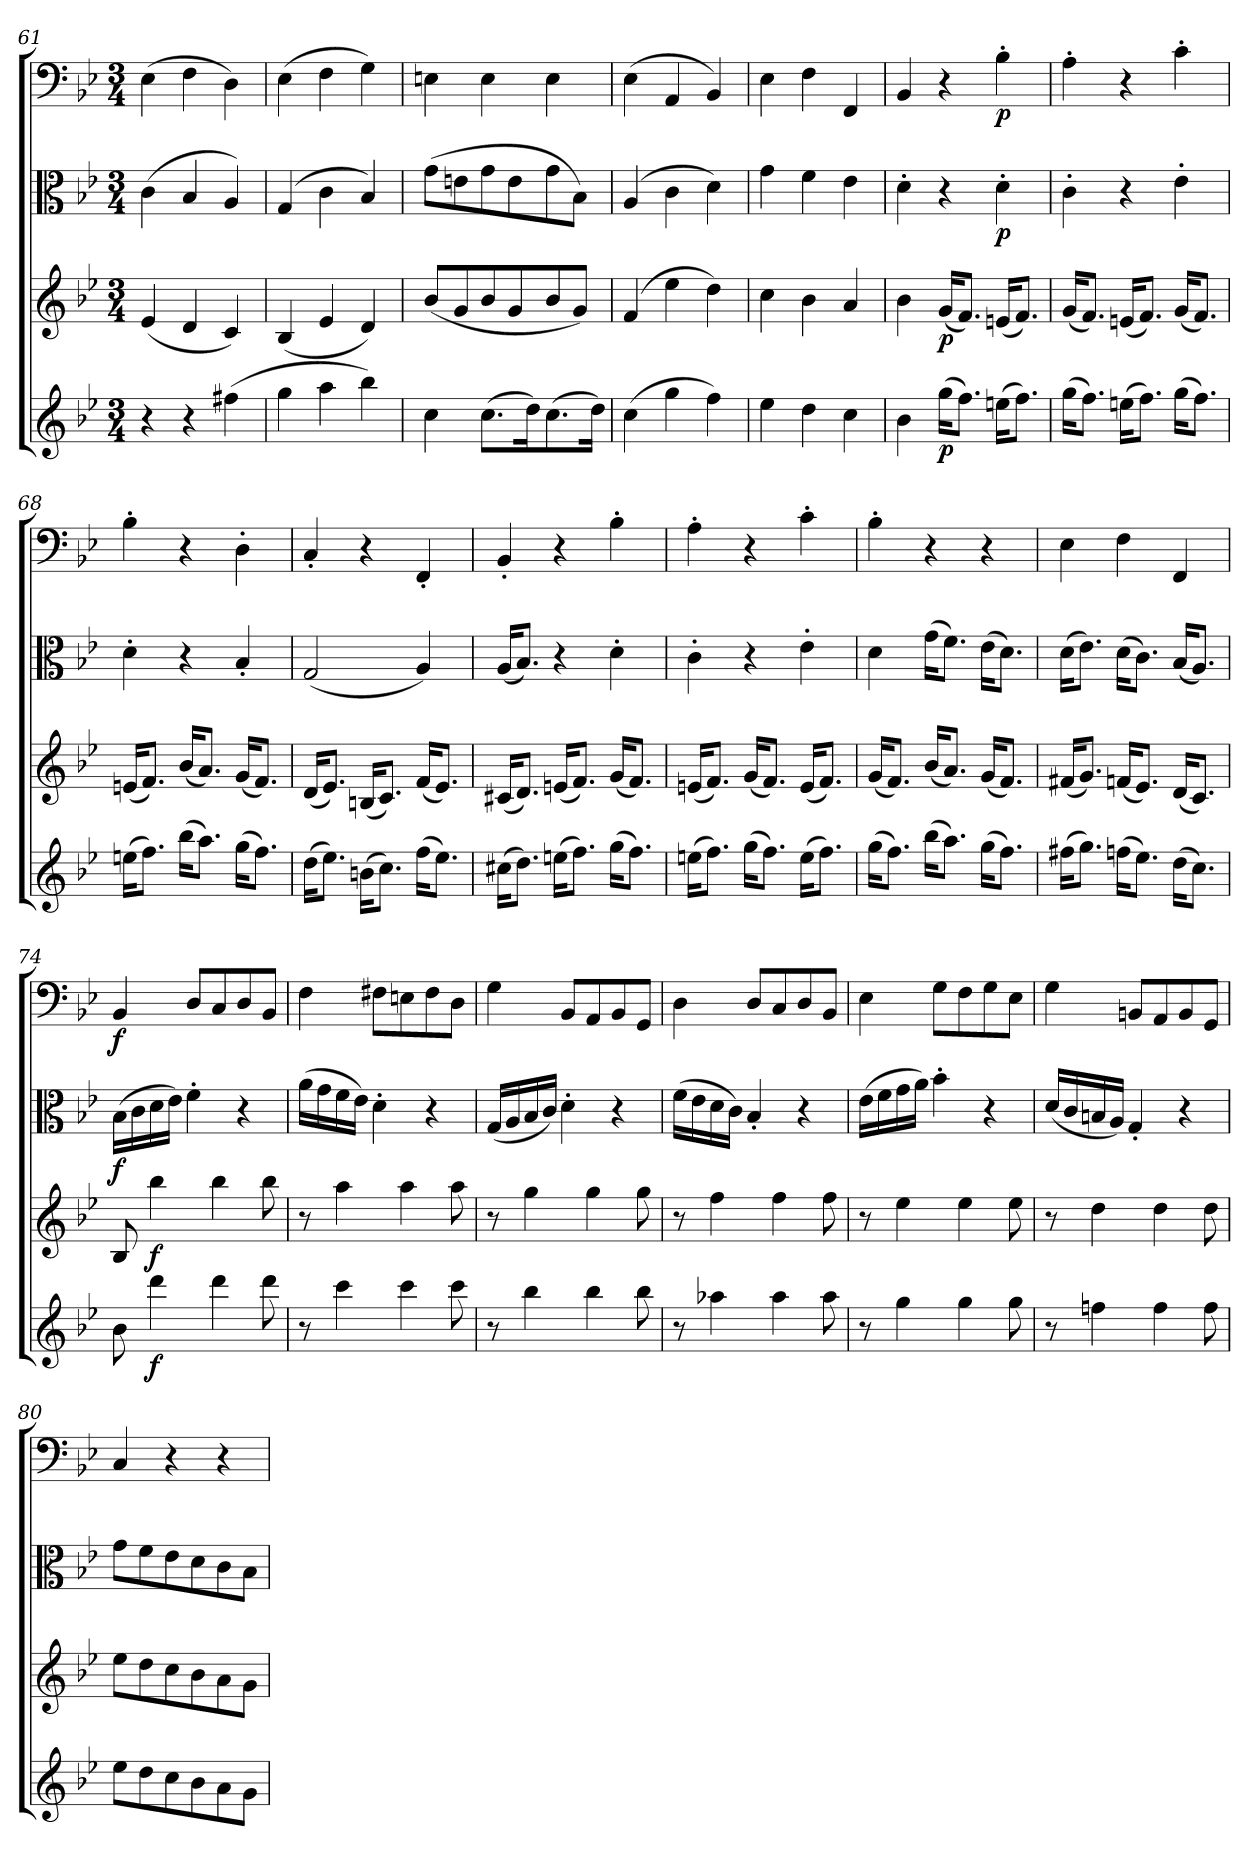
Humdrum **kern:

**kern	**dynam	**kern	**dynam	**kern	**dynam	**kern	**dynam
*part4	*part4	*part3	*part3	*part2	*part2	*part1	*part1
*staff4	*staff4	*staff3	*staff3	*staff2	*staff2	*staff1	*staff1
*clefG2	*	*clefG2	*	*clefC3	*	*clefF4	*
*k[b-e-]	*	*k[b-e-]	*	*k[b-e-]	*	*k[b-e-]	*
*g:	*	*g:	*	*g:	*	*g:	*
*M3/4	*	*M3/4	*	*M3/4	*	*M3/4	*
=61	=61	=61	=61	=61	=61	=61	=61
4r	.	(4e-/	.	(4c\	.	(4E-\	.
4r	.	4d/	.	4B-/	.	4F\	.
(4ff#X\	.	4c/)	.	4A/)	.	4D\)	.
=62	=62	=62	=62	=62	=62	=62	=62
4gg\	.	(4B-/	.	(4G/	.	(4E-\	.
4aa\	.	4e-/	.	4c\	.	4F\	.
4bb-\)	.	4d/)	.	4B-/)	.	4G\)	.
=63	=63	=63	=63	=63	=63	=63	=63
4cc\	.	(8b-/L	.	(8g\L	.	4En\	.
.	.	8g/	.	8en\	.	.	.
(8.cc\L	.	8b-/	.	8g\	.	4E\	.
.	.	8g/	.	8e\	.	.	.
16dd\K)	.	.	.	.	.	.	.
(8.cc\	.	8b-/	.	8g\	.	4E\	.
.	.	8g/J)	.	8B-\J)	.	.	.
16dd\Jk)	.	.	.	.	.	.	.
=64	=64	=64	=64	=64	=64	=64	=64
(4cc\	.	(4f/	.	(4A/	.	(4E-\	.
4gg\	.	4ee-\	.	4c\	.	4AA/	.
4ff\)	.	4dd\)	.	4d\)	.	4BB-/)	.
=65	=65	=65	=65	=65	=65	=65	=65
4ee-\	.	4cc\	.	4g\	.	4E-\	.
4dd\	.	4b-\	.	4f\	.	4F\	.
4cc\	.	4a/	.	4e-\	.	4FF/	.
=66	=66	=66	=66	=66	=66	=66	=66
4b-\	.	4b-\	.	4d'\	.	4BB-/	.
(16gg\KL	p	(16g/KL	p	4r	.	4r	.
8.ff\J)	.	8.f/J)	.	.	.	.	.
(16een\KL	.	(16en/KL	.	4d'\	p	4B-'\	p
8.ff\J)	.	8.f/J)	.	.	.	.	.
=67	=67	=67	=67	=67	=67	=67	=67
(16gg\KL	.	(16g/KL	.	4c'\	.	4A'\	.
8.ff\J)	.	8.f/J)	.	.	.	.	.
(16een\KL	.	(16en/KL	.	4r	.	4r	.
8.ff\J)	.	8.f/J)	.	.	.	.	.
(16gg\KL	.	(16g/KL	.	4e-'\	.	4c'\	.
8.ff\J)	.	8.f/J)	.	.	.	.	.
=68	=68	=68	=68	=68	=68	=68	=68
(16een\KL	.	(16en/KL	.	4d'\	.	4B-'\	.
8.ff\J)	.	8.f/J)	.	.	.	.	.
(16bb-\KL	.	(16b-/KL	.	4r	.	4r	.
8.aa\J)	.	8.a/J)	.	.	.	.	.
(16gg\KL	.	(16g/KL	.	4B-'/	.	4D'\	.
8.ff\J)	.	8.f/J)	.	.	.	.	.
=69	=69	=69	=69	=69	=69	=69	=69
(16dd\KL	.	(16d/KL	.	(2G/	.	4C'/	.
8.ee-\J)	.	8.e-/J)	.	.	.	.	.
(16bn\KL	.	(16Bn/KL	.	.	.	4r	.
8.cc\J)	.	8.c/J)	.	.	.	.	.
(16ff\KL	.	(16f/KL	.	4A/)	.	4FF'/	.
8.ee-\J)	.	8.e-/J)	.	.	.	.	.
=70	=70	=70	=70	=70	=70	=70	=70
(16cc#X\KL	.	(16c#X/KL	.	(16A/KL	.	4BB-'/	.
8.dd\J)	.	8.d/J)	.	8.B-/J)	.	.	.
(16een\KL	.	(16en/KL	.	4r	.	4r	.
8.ff\J)	.	8.f/J)	.	.	.	.	.
(16gg\KL	.	(16g/KL	.	4d'\	.	4B-'\	.
8.ff\J)	.	8.f/J)	.	.	.	.	.
=71	=71	=71	=71	=71	=71	=71	=71
(16een\KL	.	(16en/KL	.	4c'\	.	4A'\	.
8.ff\J)	.	8.f/J)	.	.	.	.	.
(16gg\KL	.	(16g/KL	.	4r	.	4r	.
8.ff\J)	.	8.f/J)	.	.	.	.	.
(16ee\KL	.	(16e/KL	.	4e-'\	.	4c'\	.
8.ff\J)	.	8.f/J)	.	.	.	.	.
=72	=72	=72	=72	=72	=72	=72	=72
(16gg\KL	.	(16g/KL	.	4d\	.	4B-'\	.
8.ff\J)	.	8.f/J)	.	.	.	.	.
(16bb-\KL	.	(16b-/KL	.	(16g\KL	.	4r	.
8.aa\J)	.	8.a/J)	.	8.f\J)	.	.	.
(16gg\KL	.	(16g/KL	.	(16e-\KL	.	4r	.
8.ff\J)	.	8.f/J)	.	8.d\J)	.	.	.
=73	=73	=73	=73	=73	=73	=73	=73
(16ff#X\KL	.	(16f#X/KL	.	(16d\KL	.	4E-\	.
8.gg\J)	.	8.g/J)	.	8.e-\J)	.	.	.
(16ffn\KL	.	(16fn/KL	.	(16d\KL	.	4F\	.
8.ee-\J)	.	8.e-/J)	.	8.c\J)	.	.	.
(16dd\KL	.	(16d/KL	.	(16B-/KL	.	4FF/	.
8.cc\J)	.	8.c/J)	.	8.A/J)	.	.	.
=74	=74	=74	=74	=74	=74	=74	=74
8b-\	.	8B-/	.	(16B-\LL	f	4BB-/	f
.	.	.	.	16c\	.	.	.
4ddd\	f	4bb-\	f	16d\	.	.	.
.	.	.	.	16e-\JJ)	.	.	.
.	.	.	.	4f'\	.	8D/L	.
4ddd\	.	4bb-\	.	.	.	8C/	.
.	.	.	.	4r	.	8D/	.
8ddd\	.	8bb-\	.	.	.	8BB-/J	.
=75	=75	=75	=75	=75	=75	=75	=75
8r	.	8r	.	(16a\LL	.	4F\	.
.	.	.	.	16g\	.	.	.
4ccc\	.	4aa\	.	16f\	.	.	.
.	.	.	.	16e-\JJ)	.	.	.
.	.	.	.	4d'\	.	8F#X\L	.
4ccc\	.	4aa\	.	.	.	8En\	.
.	.	.	.	4r	.	8F#\	.
8ccc\	.	8aa\	.	.	.	8D\J	.
=76	=76	=76	=76	=76	=76	=76	=76
8r	.	8r	.	(16G/LL	.	4G\	.
.	.	.	.	16A/	.	.	.
4bb-\	.	4gg\	.	16B-/	.	.	.
.	.	.	.	16c/JJ)	.	.	.
.	.	.	.	4d'\	.	8BB-/L	.
4bb-\	.	4gg\	.	.	.	8AA/	.
.	.	.	.	4r	.	8BB-/	.
8bb-\	.	8gg\	.	.	.	8GG/J	.
=77	=77	=77	=77	=77	=77	=77	=77
8r	.	8r	.	(16f\LL	.	4D\	.
.	.	.	.	16e-\	.	.	.
4aa-X\	.	4ff\	.	16d\	.	.	.
.	.	.	.	16c\JJ)	.	.	.
.	.	.	.	4B-'/	.	8D/L	.
4aa-\	.	4ff\	.	.	.	8C/	.
.	.	.	.	4r	.	8D/	.
8aa-\	.	8ff\	.	.	.	8BB-/J	.
=78	=78	=78	=78	=78	=78	=78	=78
8r	.	8r	.	(16e-\LL	.	4E-\	.
.	.	.	.	16f\	.	.	.
4gg\	.	4ee-\	.	16g\	.	.	.
.	.	.	.	16a\JJ)	.	.	.
.	.	.	.	4b-'\	.	8G\L	.
4gg\	.	4ee-\	.	.	.	8F\	.
.	.	.	.	4r	.	8G\	.
8gg\	.	8ee-\	.	.	.	8E-\J	.
=79	=79	=79	=79	=79	=79	=79	=79
8r	.	8r	.	(16d/LL	.	4G\	.
.	.	.	.	16c/	.	.	.
4ffn\	.	4dd\	.	16Bn/	.	.	.
.	.	.	.	16A/JJ)	.	.	.
.	.	.	.	4G'/	.	8BBn/L	.
4ff\	.	4dd\	.	.	.	8AA/	.
.	.	.	.	4r	.	8BB/	.
8ff\	.	8dd\	.	.	.	8GG/J	.
=80	=80	=80	=80	=80	=80	=80	=80
8ee-\L	.	8ee-\L	.	8g\L	.	4C/	.
8dd\	.	8dd\	.	8f\	.	.	.
8cc\	.	8cc\	.	8e-\	.	4r	.
8b-\	.	8b-\	.	8d\	.	.	.
8a\	.	8a\	.	8c\	.	4r	.
8g\J	.	8g\J	.	8B-\J	.	.	.
=	=	=	=	=	=	=	=
*-	*-	*-	*-	*-	*-	*-	*-
